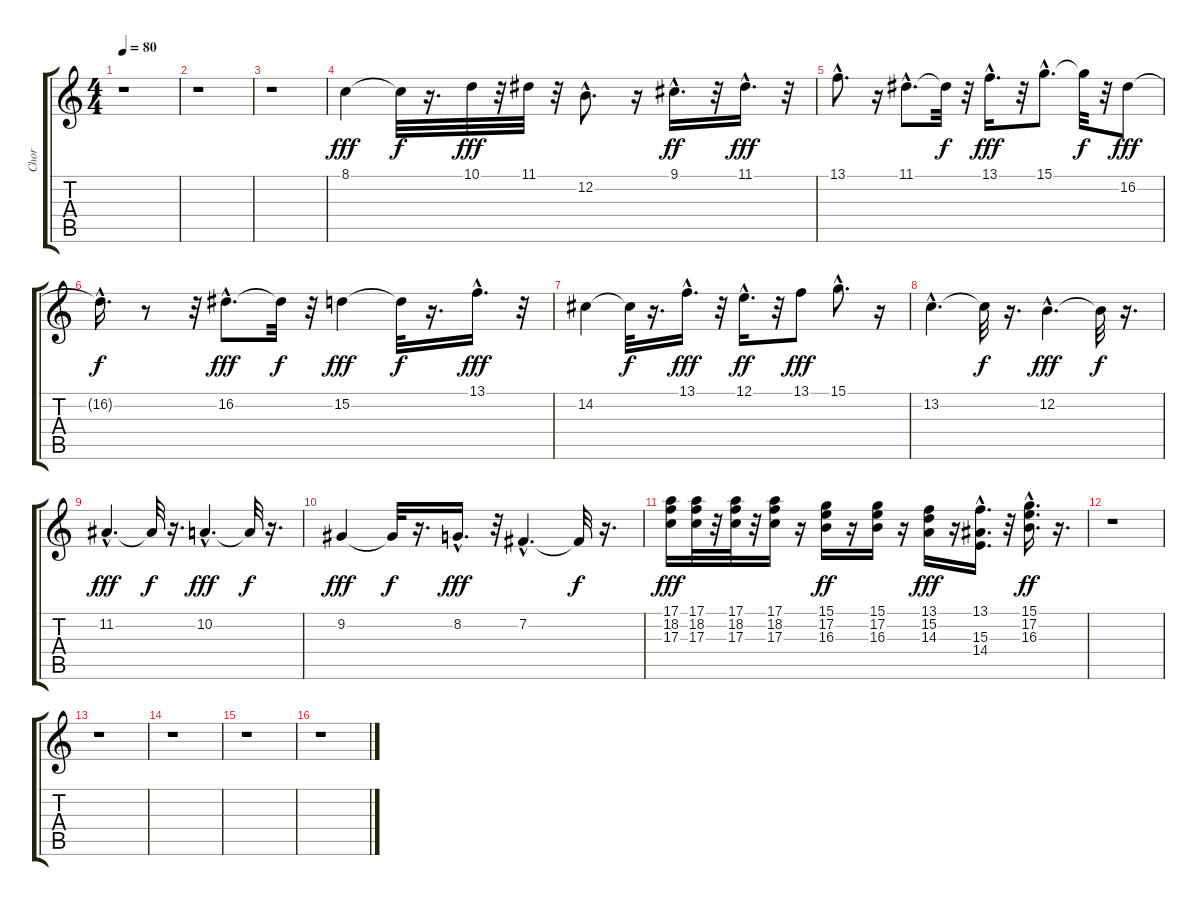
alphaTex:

\track ("Chor" "Chor") {instrument percussiveorgan}
\staff {score tabs}
\tuning (E4 B3 G3 D3 A2 E2) {hide}
\ts (4 4)
\tempo 80
\clef g2
\ks c
r.1{dy fff} |
r.1 |
r.1 |
8.1.4 8.1{t}.32{dy f} r.16{d} 10.1.32{dy fff} r.32 11.1.32 r.32 12.2{hac}.8{d} r.16 9.1{hac}.16{d dy ff} r.32 11.1{hac}.16{d dy fff} r.32 |
13.1{hac}.8{d} r.16 11.1{hac}.8{d} 11.1{t}.32{dy f} r.32 13.1{hac}.16{d dy fff} r.32 15.1{hac}.8{d} 15.1{t}.32{dy f} r.32 16.2.8{dy fff} |
16.2{hac t}.16{d dy f} r.8 r.32 16.2{hac}.8{d dy fff} 16.2{t}.32{dy f} r.32 15.2.4{dy fff} 15.2{t}.32{dy f} r.16{d} 13.1{hac}.16{d dy fff} r.32 |
14.2.4 14.2{t}.32{dy f} r.16{d} 13.1{hac}.16{d dy fff} r.32 12.1{hac}.16{d dy ff} r.32 13.1.8{dy fff} 15.1{hac}.8{d} r.16 |
13.2{hac}.4{d} 13.2{t}.32{dy f} r.16{d} 12.2{hac}.4{d dy fff} 12.2{t}.32{dy f} r.16{d} |
11.2{hac}.4{d dy fff} 11.2{t}.32{dy f} r.16{d} 10.2{hac}.4{d dy fff} 10.2{t}.32{dy f} r.16{d} |
9.2.4{dy fff} 9.2{t}.32{dy f} r.16{d} 8.2{hac}.16{d dy fff} r.32 7.2{hac}.4{d} 7.2{t}.32{dy f} r.16{d} |
(17.1 18.2 17.3).16{dy fff} (17.1 18.2 17.3).32 r.32 (17.1 18.2 17.3).32 r.32 (17.1 18.2 17.3).16 r.16 (15.1 17.2 16.3).16{dy ff} r.16 (15.1 17.2 16.3).16 r.16 (13.1 15.2 14.3).16{dy fff} r.16 (13.1{hac} 15.3 14.4).16{d} r.32 (15.1{hac} 17.2{hac} 16.3{hac}).16{d dy ff} r.16{d} |
r.1 |
r.1 |
r.1 |
r.1 |
r.1
